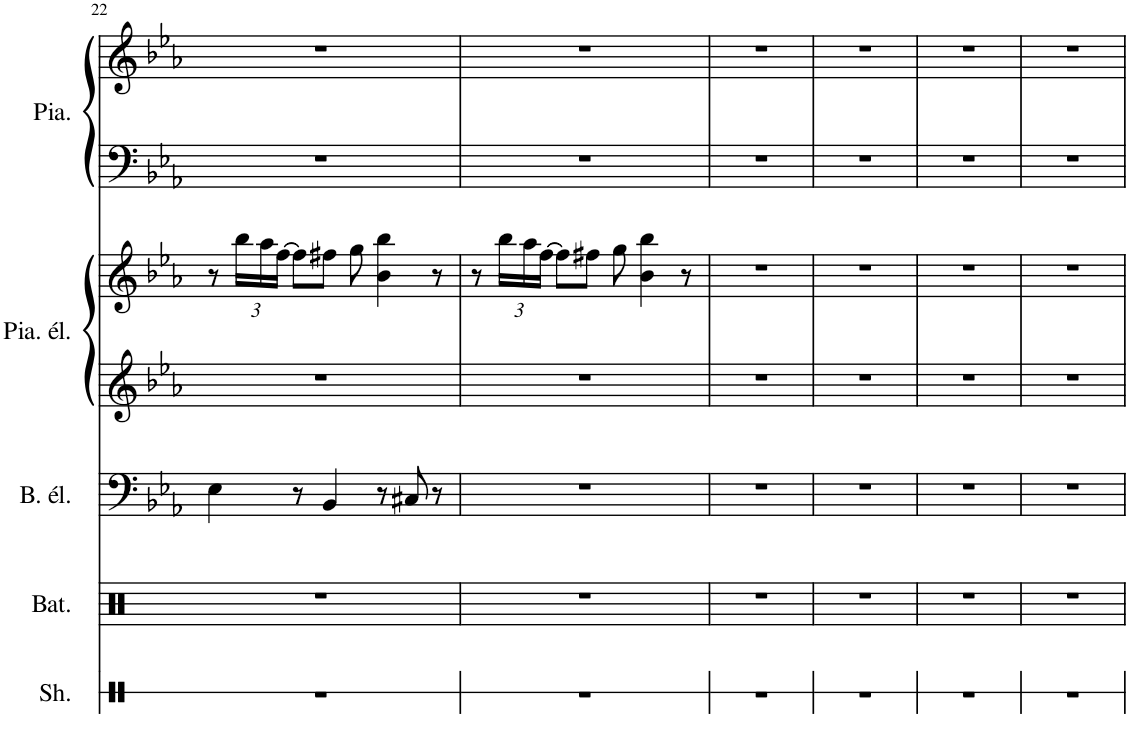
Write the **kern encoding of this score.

**kern	**kern	**kern	**kern	**kern	**kern	**kern
*part5	*part4	*part3	*part2	*part2	*part1	*part1
*staff7	*staff6	*staff5	*staff4	*staff3	*staff2	*staff1
*I"Shaker	*I"Batterie	*I"Basse électrique	*I"Piano électrique	*	*I"Piano	*
*I'Sh.	*I'Bat.	*I'B. él.	*I'Pia. él.	*	*I'Pia.	*
!!LO:PB:g=z
*clefX	*clefX	*clefF4	*clefG2	*clefG2	*clefF4	*clefG2
*	*	*Trd7c12	*	*	*	*
*k[]	*k[]	*k[b-e-a-]	*k[b-e-a-]	*k[b-e-a-]	*k[b-e-a-]	*k[b-e-a-]
*M4/4	*M4/4	*M4/4	*M4/4	*M4/4	*M4/4	*M4/4
*met(c)	*met(c)	*met(c)	*met(c)	*met(c)	*met(c)	*met(c)
=22	=22	=22	=22	=22	=22	=22
1r	1r	4E-\	1r	8r	1r	1r
*	*	*	*	*Xbrackettup	*	*
.	.	.	.	24bb-\LL	.	.
.	.	.	.	24aa-\	.	.
.	.	.	.	[24ff\JJ	.	.
.	.	8r	.	8ff\L]	.	.
.	.	4BB-/	.	8ff#X\J	.	.
.	.	.	.	8gg\	.	.
.	.	8r	.	4b-\ 4bb-\	.	.
.	.	8C#X/	.	.	.	.
.	.	8r	.	8r	.	.
=23	=23	=23	=23	=23	=23	=23
1r	1r	1r	1r	8r	1r	1r
.	.	.	.	24bb-\LL	.	.
.	.	.	.	24aa-\	.	.
.	.	.	.	[24ff\JJ	.	.
.	.	.	.	8ff\L]	.	.
.	.	.	.	8ff#X\J	.	.
.	.	.	.	8gg\	.	.
.	.	.	.	4b-\ 4bb-\	.	.
.	.	.	.	8r	.	.
=24	=24	=24	=24	=24	=24	=24
1r	1r	1r	1r	1r	1r	1r
=25	=25	=25	=25	=25	=25	=25
1r	1r	1r	1r	1r	1r	1r
=26	=26	=26	=26	=26	=26	=26
1r	1r	1r	1r	1r	1r	1r
=27	=27	=27	=27	=27	=27	=27
1r	1r	1r	1r	1r	1r	1r
=	=	=	=	=	=	=
*-	*-	*-	*-	*-	*-	*-
